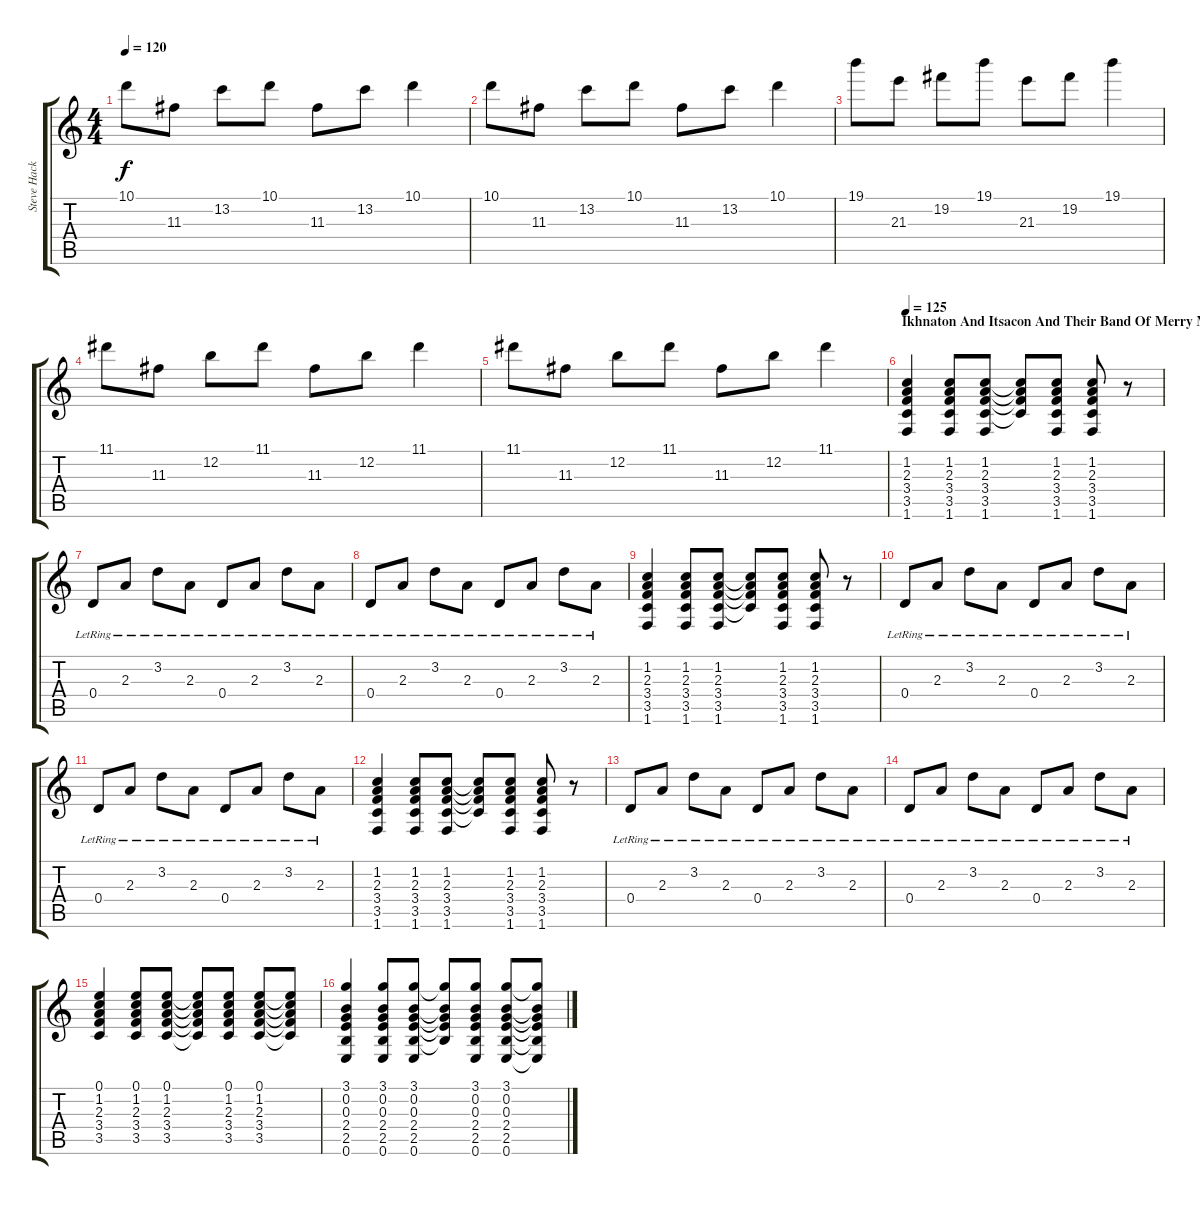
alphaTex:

\track ("Steve Hackett (12-string guitar 2)" "Steve Hack") {instrument acousticguitarsteel}
\staff {score tabs}
\tuning (E4 B3 G3 D3 A2 E2) {hide}
\ts (4 4)
\tempo 120
\clef g2
\ks c
10.1.8{dy f} 11.3.8 13.2.8 10.1.8 11.3.8 13.2.8 10.1.4 |
10.1.8 11.3.8 13.2.8 10.1.8 11.3.8 13.2.8 10.1.4 |
19.1.8 21.3.8 19.2.8 19.1.8 21.3.8 19.2.8 19.1.4 |
11.1.8 11.3.8 12.2.8 11.1.8 11.3.8 12.2.8 11.1.4 |
11.1.8 11.3.8 12.2.8 11.1.8 11.3.8 12.2.8 11.1.4 |
\section ("" "Ikhnaton And Itsacon And Their Band Of Merry Men (6:10)")
\tempo 125
(1.2 2.3 3.4 3.5 1.6).4 (1.2 2.3 3.4 3.5 1.6).8 (1.2 2.3 3.4 3.5 1.6).8 (1.2{t} 2.3{t} 3.4{t} 3.5{t}).8 (1.2 2.3 3.4 3.5 1.6).8 (1.2 2.3 3.4 3.5 1.6).8 r.8 |
0.4{lr}.8 2.3{lr}.8 3.2{lr}.8 2.3{lr}.8 0.4{lr}.8 2.3{lr}.8 3.2{lr}.8 2.3{lr}.8 |
0.4{lr}.8 2.3{lr}.8 3.2{lr}.8 2.3{lr}.8 0.4{lr}.8 2.3{lr}.8 3.2{lr}.8 2.3{lr}.8 |
(1.2 2.3 3.4 3.5 1.6).4 (1.2 2.3 3.4 3.5 1.6).8 (1.2 2.3 3.4 3.5 1.6).8 (1.2{t} 2.3{t} 3.4{t} 3.5{t}).8 (1.2 2.3 3.4 3.5 1.6).8 (1.2 2.3 3.4 3.5 1.6).8 r.8 |
0.4{lr}.8 2.3{lr}.8 3.2{lr}.8 2.3{lr}.8 0.4{lr}.8 2.3{lr}.8 3.2{lr}.8 2.3{lr}.8 |
0.4{lr}.8 2.3{lr}.8 3.2{lr}.8 2.3{lr}.8 0.4{lr}.8 2.3{lr}.8 3.2{lr}.8 2.3{lr}.8 |
(1.2 2.3 3.4 3.5 1.6).4 (1.2 2.3 3.4 3.5 1.6).8 (1.2 2.3 3.4 3.5 1.6).8 (1.2{t} 2.3{t} 3.4{t} 3.5{t}).8 (1.2 2.3 3.4 3.5 1.6).8 (1.2 2.3 3.4 3.5 1.6).8 r.8 |
0.4{lr}.8 2.3{lr}.8 3.2{lr}.8 2.3{lr}.8 0.4{lr}.8 2.3{lr}.8 3.2{lr}.8 2.3{lr}.8 |
0.4{lr}.8 2.3{lr}.8 3.2{lr}.8 2.3{lr}.8 0.4{lr}.8 2.3{lr}.8 3.2{lr}.8 2.3{lr}.8 |
(0.1 1.2 2.3 3.4 3.5).4 (0.1 1.2 2.3 3.4 3.5).8 (0.1 1.2 2.3 3.4 3.5).8 (0.1{t} 1.2{t} 2.3{t} 3.4{t} 3.5{t}).8 (0.1 1.2 2.3 3.4 3.5).8 (0.1 1.2 2.3 3.4 3.5).8 (0.1{t} 1.2{t} 2.3{t} 3.4{t} 3.5{t}).8 |
(3.1 0.2 0.3 2.4 2.5 0.6).4 (3.1 0.2 0.3 2.4 2.5 0.6).8 (3.1 0.2 0.3 2.4 2.5 0.6).8 (3.1{t} 0.2{t} 0.3{t} 2.4{t} 2.5{t}).8 (3.1 0.2 0.3 2.4 2.5 0.6).8 (3.1 0.2 0.3 2.4 2.5 0.6).8 (3.1{t} 0.2{t} 0.3{t} 2.4{t} 2.5{t} 0.6{t}).8
